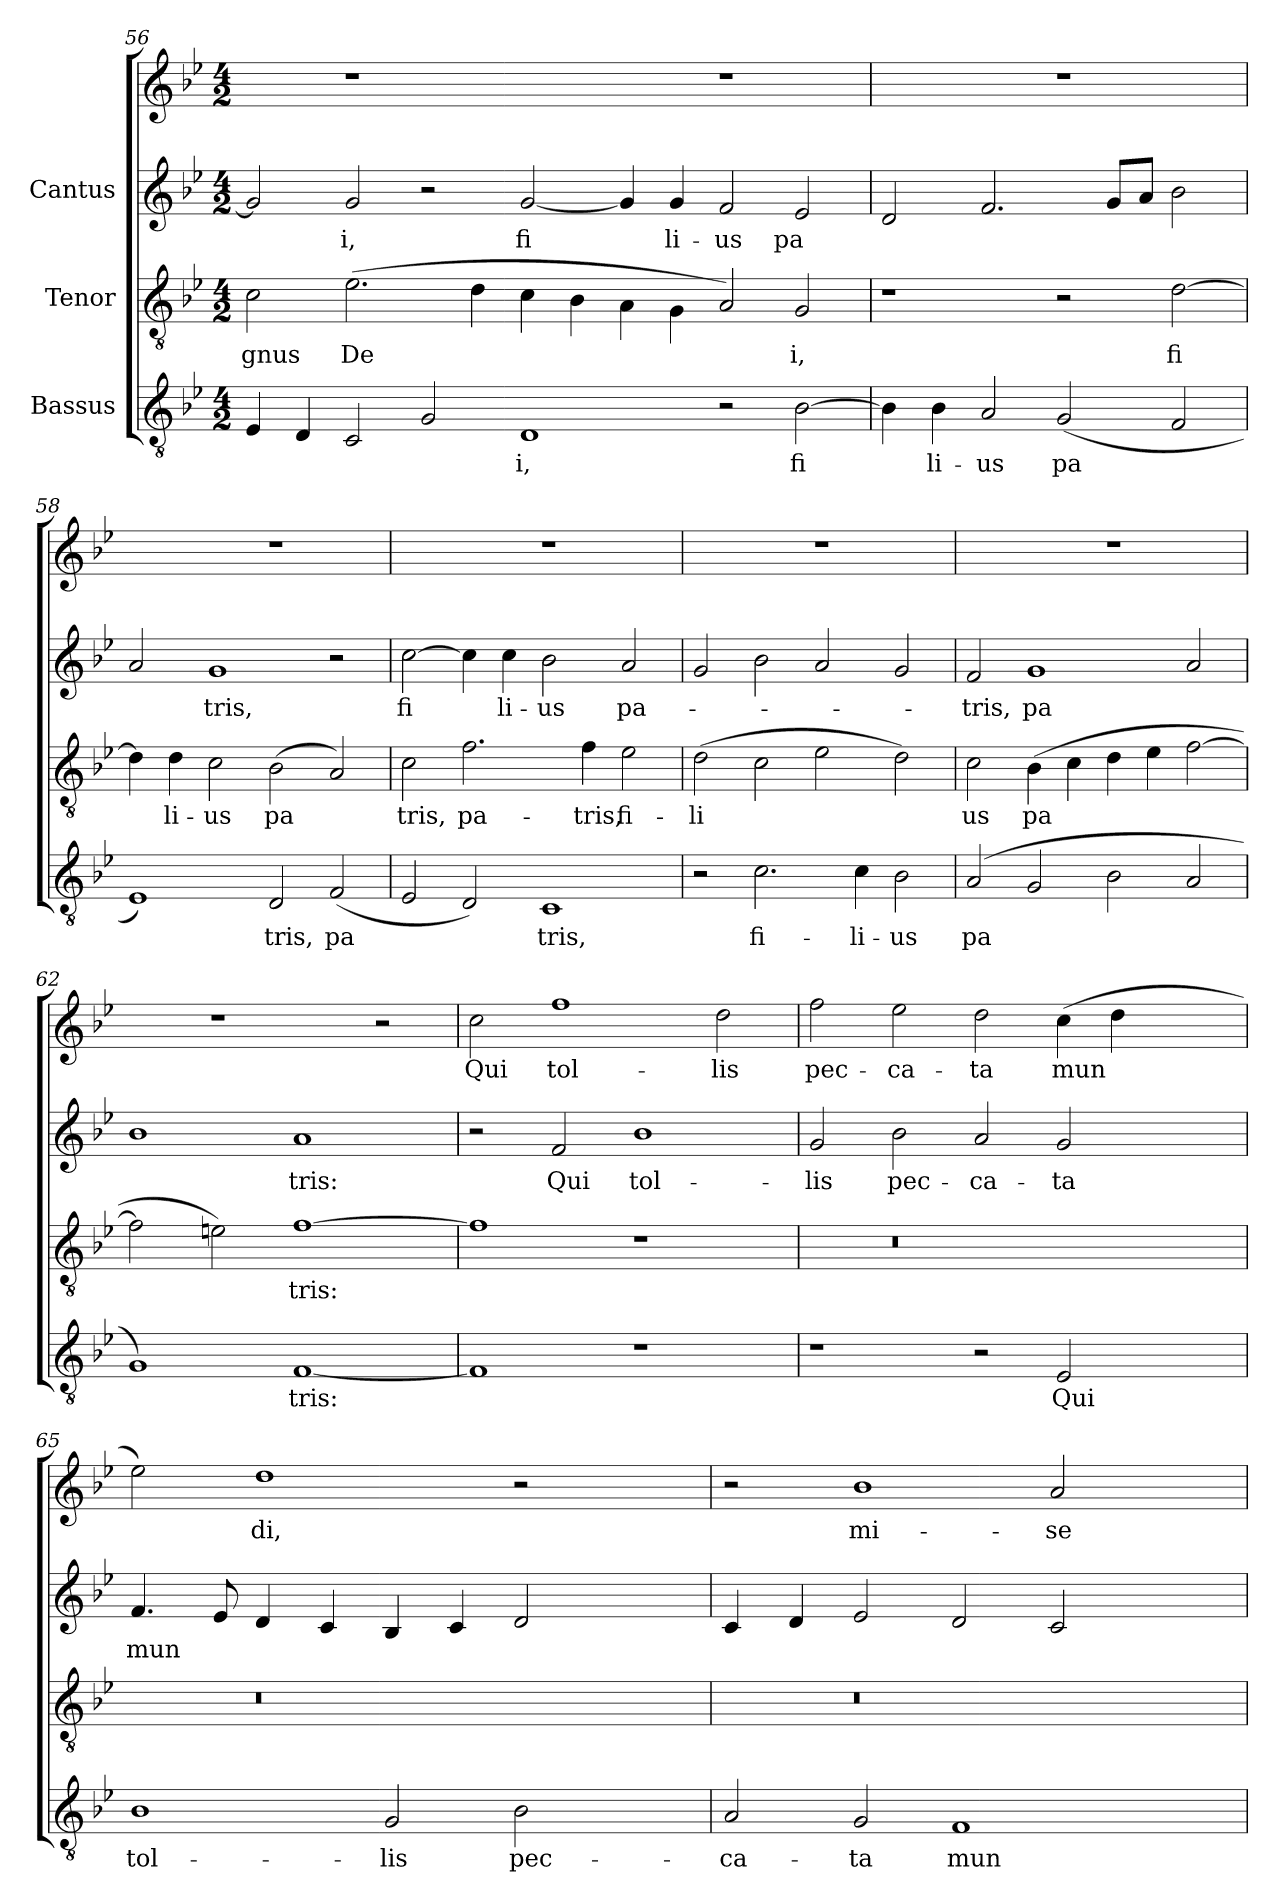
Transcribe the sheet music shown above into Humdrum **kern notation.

**kern	**text	**kern	**text	**kern	**text	**kern	**text
*part3	*part3	*part2	*part2	*part1	*part1	*part1	*part1
*staff4	*staff4	*staff3	*staff3	*staff2	*staff2	*staff1	*staff1
*I"Bassus	*	*I"Tenor	*	*I"Cantus	*	*	*
!!LO:LB:g=z
*clefGv2	*	*clefGv2	*	*clefG2	*	*clefG2	*
*k[b-e-]	*	*k[b-e-]	*	*k[b-e-]	*	*k[b-e-]	*
*B-:	*	*B-:	*	*B-:	*	*B-:	*
*M4/2	*	*M4/2	*	*M4/2	*	*M4/2	*
=56	=56	=56	=56	=56	=56	=56	=56
!	!	!	!LO:LY:b:cj	!	!LO:LY:b:cj	!	!
4E-/	.	2c\	-gnus	2g/]	-	2ryy	.
4D/	.	.	.	.	.	.	.
!	!	!	!LO:LY:b:cj	!	!LO:LY:b:cj	!	!
2C/	.	(>2.e-\	De-	2g/	i,	1r	.
2G/	.	.	.	2r	.	.	.
!	!	!	!LO:LY:b:cj	!	!	!	!
.	.	4d\	--	.	.	.	.
!	!LO:LY:b:cj	!	!LO:LY:b:cj	!	!LO:LY:b:cj	!	!
1D	-i,	4c\	-	[<2g/	fi-	1ryy	.
!	!	!	!LO:LY:b:cj	!	!	!	!
.	.	4B-\	.	.	.	.	.
!	!	!	!LO:LY:b:cj	!	!LO:LY:b:cj	!	!
.	.	4A\	.	4g/]	-	.	.
!	!	!	!LO:LY:b:cj	!	!LO:LY:b:cj	!	!
.	.	4G\	.	4g/	li-	.	.
!	!	!	!LO:LY:b:cj	!	!LO:LY:b:cj	!	!
2r	.	2A/)	.	2f/	-us	1r	.
!	!LO:LY:b:cj	!	!LO:LY:b:cj	!	!LO:LY:b:cj	!	!
[>2B-\	fi-	2G/	i,	2e-/	pa-	.	.
=57	=57	=57	=57	=57	=57	=57	=57
!	!LO:LY:b:cj	!	!	!	!	!	!
4B-\]	-	1r	.	2d/	.	1ryy	.
!	!LO:LY:b:cj	!	!	!	!	!	!
4B-\	li-	.	.	.	.	.	.
!	!LO:LY:b:cj	!	!	!	!	!	!
2A/	-us	.	.	2.f/	.	.	.
!	!LO:LY:b:cj	!	!	!	!	!	!
(<2G/	pa-	2r	.	.	.	1r	.
.	.	.	.	8g/L	.	.	.
.	.	.	.	8a/J	.	.	.
!	!LO:LY:b:cj	!	!LO:LY:b:cj	!	!	!	!
2F/	--	[>2d\	fi-	2b-\	.	.	.
=58	=58	=58	=58	=58	=58	=58	=58
!	!LO:LY:b:cj	!	!LO:LY:b:cj	!	!LO:LY:b:cj	!	!
1E-)	-	4d\]	-	2a/	-	1ryy	.
!	!	!	!LO:LY:b:cj	!	!	!	!
.	.	4d\	li-	.	.	.	.
!	!	!	!LO:LY:b:cj	!	!LO:LY:b:cj	!	!
.	.	2c\	-us	1g	tris,	.	.
!	!LO:LY:b:cj	!	!LO:LY:b:cj	!	!	!	!
2D/	tris,	(>2B-\	pa-	.	.	1r	.
!	!LO:LY:b:cj	!	!LO:LY:b:cj	!	!	!	!
(<2F/	pa-	2A/)	--	2r	.	.	.
!!LO:LB:g=z
=59	=59	=59	=59	=59	=59	=59	=59
!	!LO:LY:b:cj	!	!LO:LY:b:cj	!	!LO:LY:b:cj	!	!
2E-/	-	2c\	-tris,	[>2cc\	fi-	1ryy	.
!	!LO:LY:b:cj	!	!LO:LY:b:cj	!	!LO:LY:b:cj	!	!
2D/)	.	2.f\	pa-	4cc\]	-	.	.
!	!	!	!	!	!LO:LY:b:cj	!	!
.	.	.	.	4cc\	li-	.	.
!	!LO:LY:b:cj	!	!	!	!LO:LY:b:cj	!	!
1C	tris,	.	.	2b-\	-us	1r	.
!	!	!	!LO:LY:b:cj	!	!	!	!
.	.	4f\	-tris,	.	.	.	.
!	!	!	!LO:LY:b:cj	!	!LO:LY:b:cj	!	!
.	.	2e-\	fi-	2a/	pa-	.	.
=60	=60	=60	=60	=60	=60	=60	=60
!	!	!	!LO:LY:b:cj	!	!	!	!
2r	.	(>2d\	-li-	2g/	.	1ryy	.
!	!LO:LY:b:cj	!	!LO:LY:b:cj	!	!	!	!
2.c\	fi-	2c\	--	2b-\	.	.	.
!	!	!	!LO:LY:b:cj	!	!	!	!
.	.	2e-\	--	2a/	.	1r	.
!	!LO:LY:b:cj	!	!	!	!	!	!
4c\	-li-	.	.	.	.	.	.
!	!LO:LY:b:cj	!	!LO:LY:b:cj	!	!	!	!
2B-\	-us	2d\)	--	2g/	.	.	.
=61	=61	=61	=61	=61	=61	=61	=61
!	!LO:LY:b:cj	!	!LO:LY:b:cj	!	!LO:LY:b:cj	!	!
(<2A/	pa-	2c\	-us	2f/	-tris,	1ryy	.
!	!LO:LY:b:cj	!	!LO:LY:b:cj	!	!LO:LY:b:cj	!	!
2G/	--	(>4B-\	pa-	1g	pa-	.	.
!	!	!	!LO:LY:b:cj	!	!	!	!
.	.	4c\	--	.	.	.	.
!	!LO:LY:b:cj	!	!LO:LY:b:cj	!	!	!	!
2B-\	--	4d\	--	.	.	1r	.
!	!	!	!LO:LY:b:cj	!	!	!	!
.	.	4e-\	--	.	.	.	.
!	!LO:LY:b:cj	!	!LO:LY:b:cj	!	!LO:LY:b:cj	!	!
2A/	--	[>2f\	--	2a/	--	.	.
=62	=62	=62	=62	=62	=62	=62	=62
!	!LO:LY:b:cj	!	!LO:LY:b:cj	!	!LO:LY:b:cj	!	!
1G)	-	2f\]	-	1b-	-	2ryy	.
!	!	!	!LO:LY:b:cj	!	!	!	!
.	.	2en\)	.	.	.	1r	.
!	!LO:LY:b:cj	!	!LO:LY:b:cj	!	!LO:LY:b:cj	!	!
[<1F	tris:	[>1f	tris:	1a	tris:	.	.
.	.	.	.	.	.	2r	.
!!LO:PB:g=z
=63	=63	=63	=63	=63	=63	=63	=63
!	!	!	!	!	!	!	!LO:LY:b
1F]	.	1f]	.	2r	.	2cc\	Qui
!	!	!	!	!	!LO:LY:b:cj	!	!LO:LY:b
.	.	.	.	2f/	Qui	1ff	tol-
!	!	!	!	!	!LO:LY:b:cj	!	!
1r	.	1r	.	1b-	tol-	.	.
!	!	!	!	!	!	!	!LO:LY:b
.	.	.	.	.	.	2dd\	-lis
=64	=64	=64	=64	=64	=64	=64	=64
!	!	!	!	!	!LO:LY:b:cj	!	!LO:LY:b
1r	.	2ryy	.	2g/	-lis	2ff\	-pec-
!	!	!	!	!	!LO:LY:b:cj	!	!LO:LY:b
.	.	0r	.	2b-\	pec-	2ee-\	-ca-
!	!	!	!	!	!LO:LY:b:cj	!	!LO:LY:b
2r	.	.	.	2a/	-ca-	2dd\	-ta
!	!LO:LY:b:cj	!	!	!	!LO:LY:b:cj	!	!LO:LY:b
2E-/	Qui	.	.	2g/	-ta	(>4cc\	mun-
!	!	!	!	!	!	!	!LO:LY:b
.	.	.	.	.	.	4dd\	--
2ryy	.	.	.	2ryy	.	2ryy	.
=65	=65	=65	=65	=65	=65	=65	=65
!	!LO:LY:b:cj	!	!	!	!LO:LY:b:cj	!	!LO:LY:b
1B-	tol-	2ryy	.	4.f/	mun-	2ee-\)	.
!	!	!	!	!	!LO:LY:b:cj	!	!
.	.	.	.	8e-/	--	.	.
!	!	!	!	!	!LO:LY:b:cj	!	!LO:LY:b
.	.	0r	.	4d/	--	1dd	di,
!	!	!	!	!	!LO:LY:b:cj	!	!
.	.	.	.	4c/	--	.	.
!	!LO:LY:b:cj	!	!	!	!LO:LY:b:cj	!	!
2G/	-lis	.	.	4B-/	--	.	.
!	!	!	!	!	!LO:LY:b:cj	!	!
.	.	.	.	4c/	--	.	.
!	!LO:LY:b:cj	!	!	!	!LO:LY:b:cj	!	!
2B-\	pec-	.	.	2d/	--	2r	.
2ryy	.	.	.	2ryy	.	2ryy	.
=66	=66	=66	=66	=66	=66	=66	=66
!	!LO:LY:b:cj	!	!	!	!	!	!
2A/	-ca-	2ryy	.	4c/	.	2r	.
.	.	.	.	4d/	.	.	.
!	!LO:LY:b:cj	!	!	!	!	!	!LO:LY:b
2G/	-ta	0r	.	2e-/	.	1b-	-mi-
!	!LO:LY:b:cj	!	!	!	!	!	!
1F	mun-	.	.	2d/	.	.	.
!	!	!	!	!	!	!	!LO:LY:b
.	.	.	.	2c/	.	2a/	-se-
2ryy	.	.	.	2ryy	.	2ryy	.
=	=	=	=	=	=	=	=
*-	*-	*-	*-	*-	*-	*-	*-
